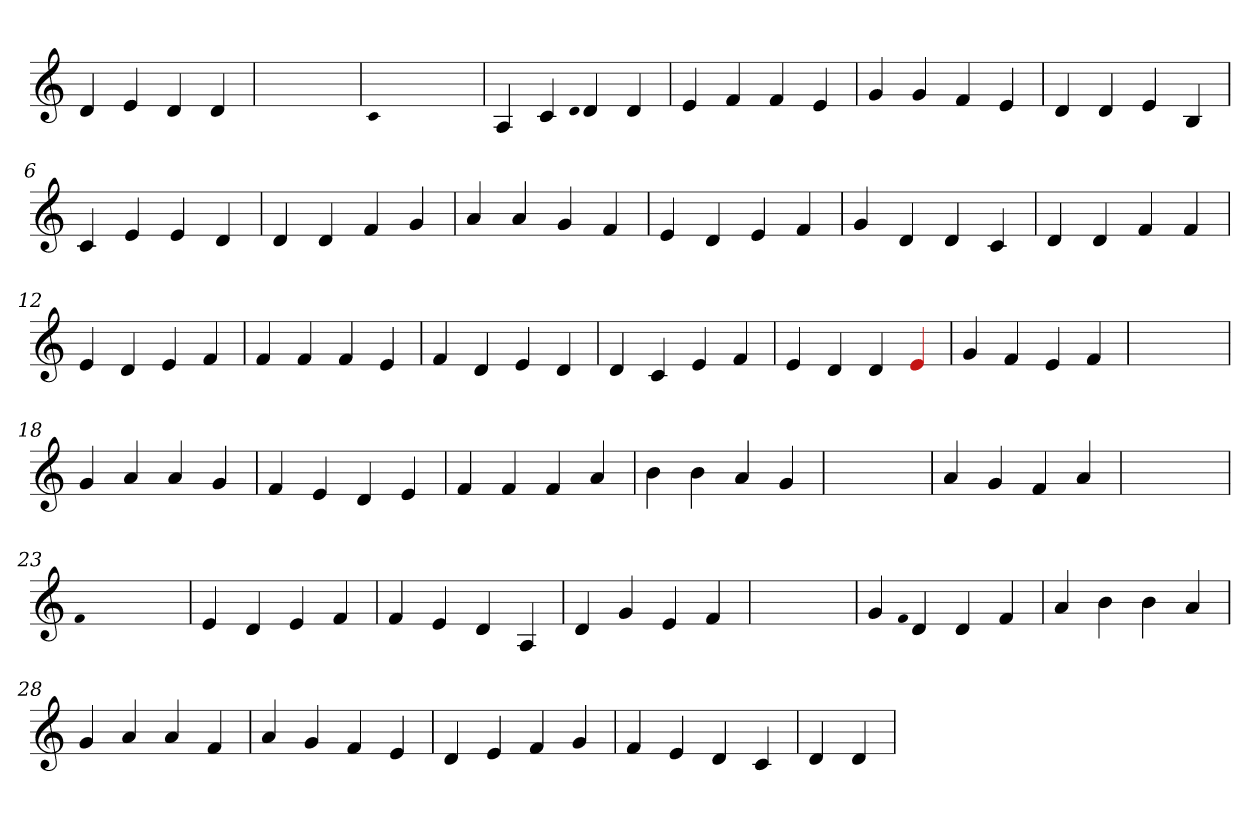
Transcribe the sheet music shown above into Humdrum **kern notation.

**kern
*part1
*staff1
*clefG2
=1
4d
4e
4d
4d
=2
1ryy
=2
qqc
1ryy
=2
4A
4c
qqd
4d
4d
=3
4e
4f
4f
4e
=4
4g
4g
4f
4e
=5
4d
4d
4e
4B
=6
4c
4e
4e
4d
=7
4d
4d
4f
4g
=8
4a
4a
4g
4f
=9
4e
4d
4e
4f
=10
4g
4d
4d
4c
=11
4d
4d
4f
4f
=12
4e
4d
4e
4f
=13
4f
4f
4f
4e
=14
4f
4d
4e
4d
=15
4d
4c
4e
4f
=16
4e
4d
4d
4Re
=17
4g
4f
4e
4f
=18
1ryy
=18
4g
4a
4a
4g
=19
4f
4e
4d
4e
=20
4f
4f
4f
4a
=21
4b
4b
4a
4g
=22
1ryy
=22
4a
4g
4f
4a
=23
1ryy
=23
qqf
1ryy
=23
4e
4d
4e
4f
=24
4f
4e
4d
4A
=25
4d
4g
4e
4f
=26
1ryy
=26
4g
qqf
4d
4d
4f
=27
4a
4b
4b
4a
=28
4g
4a
4a
4f
=29
4a
4g
4f
4e
=30
4d
4e
4f
4g
=31
4f
4e
4d
4c
=32
4d
4d
=
*-
